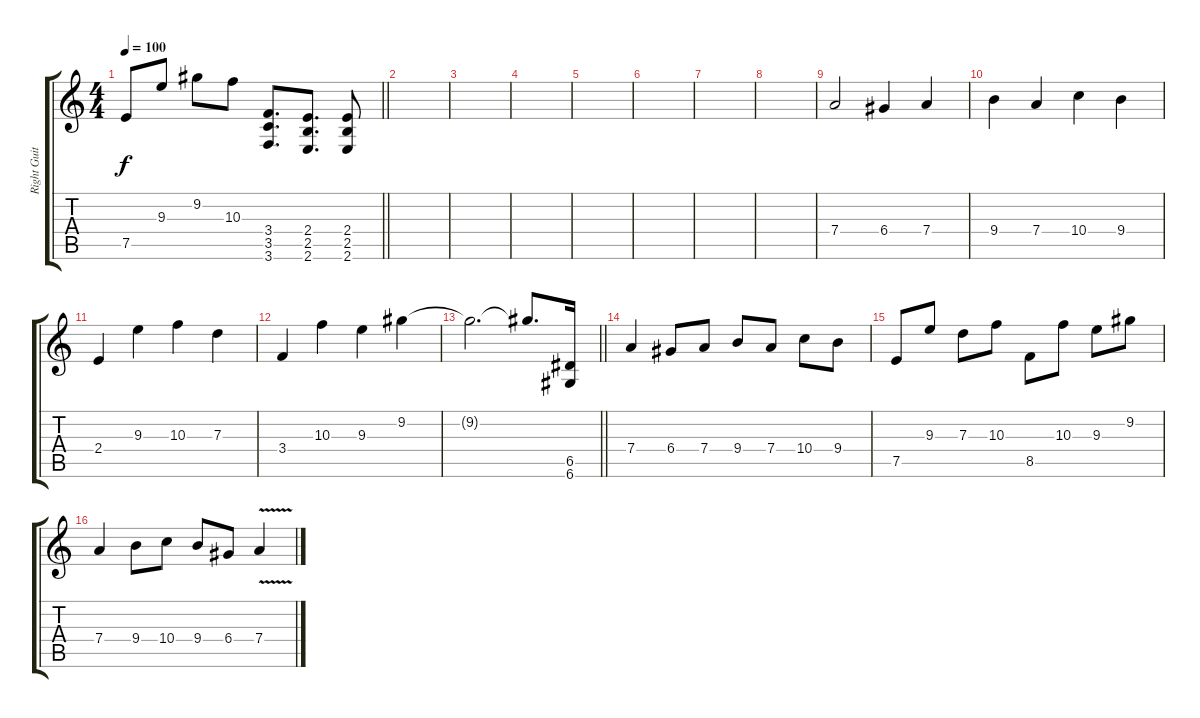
\track ("Right Guitar" "Right Guit") {instrument distortionguitar}
\staff {score tabs}
\tuning (E4 B3 G3 D3 A2 D2) {hide}
\ts (4 4)
\tempo 100
\clef g2
\barLineRight lightlight
\ks c
7.5.8{dy f} 9.3.8 9.2.8 10.3.8 (3.4 3.5 3.6).8{d} (2.4 2.5 2.6).8{d} (2.4 2.5 2.6).8 |
|
|
|
|
|
|
|
7.4.2 6.4.4 7.4.4 |
9.4.4 7.4.4 10.4.4 9.4.4 |
2.4.4 9.3.4 10.3.4 7.3.4 |
3.4.4 10.3.4 9.3.4 9.2.4 |
\barLineRight lightlight
9.2{t}.2{d} 9.2{t}.8{d} (6.5 6.6).16 |
\section ("" "")
7.4.4 6.4.8 7.4.8 9.4.8 7.4.8 10.4.8 9.4.8 |
7.5.8 9.3.8 7.3.8 10.3.8 8.5.8 10.3.8 9.3.8 9.2.8 |
7.4.4 9.4.8 10.4.8 9.4.8 6.4.8 7.4{v}.4
